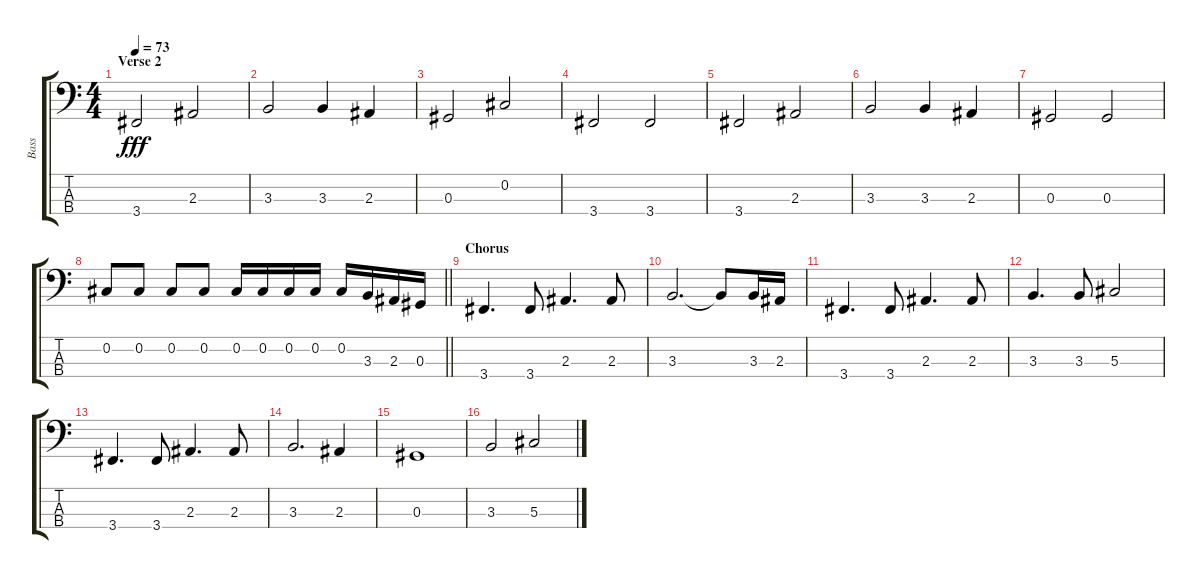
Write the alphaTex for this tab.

\track ("Bass" "Bass") {instrument electricbassfinger}
\staff {score tabs}
\tuning (Gb2 Db2 Ab1 Eb1) {hide}
\ts (4 4)
\section ("" "Verse 2")
\tempo 73
\clef f4
\ks c
3.4.2{dy fff} 2.3.2 |
3.3.2 3.3.4 2.3.4 |
0.3.2 0.2.2 |
3.4.2 3.4.2 |
3.4.2 2.3.2 |
3.3.2 3.3.4 2.3.4 |
0.3.2 0.3.2 |
\barLineRight lightlight
0.2.8 0.2.8 0.2.8 0.2.8 0.2.16 0.2.16 0.2.16 0.2.16 0.2.16 3.3.16 2.3.16 0.3.16 |
\section ("" "Chorus")
3.4.4{d} 3.4.8 2.3.4{d} 2.3.8 |
3.3.2{d} 3.3{t}.8 3.3.16 2.3.16 |
3.4.4{d} 3.4.8 2.3.4{d} 2.3.8 |
3.3.4{d} 3.3.8 5.3.2 |
3.4.4{d} 3.4.8 2.3.4{d} 2.3.8 |
3.3.2{d} 2.3.4 |
0.3.1 |
3.3.2 5.3.2
